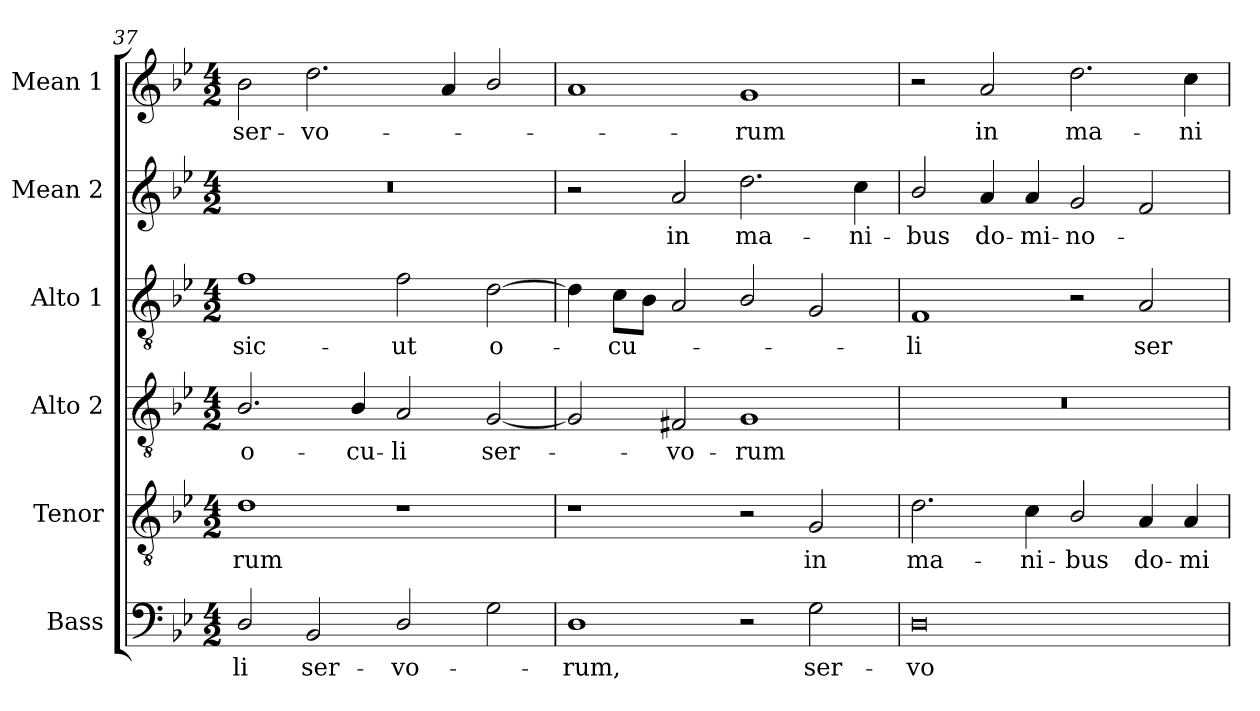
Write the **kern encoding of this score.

**kern	**text	**kern	**text	**kern	**text	**kern	**text	**kern	**text	**kern	**text
*part6	*part6	*part5	*part5	*part4	*part4	*part3	*part3	*part2	*part2	*part1	*part1
*staff6	*staff6	*staff5	*staff5	*staff4	*staff4	*staff3	*staff3	*staff2	*staff2	*staff1	*staff1
*I"Bass	*	*I"Tenor	*	*I"Alto 2	*	*I"Alto 1	*	*I"Mean 2	*	*I"Mean 1	*
*I'B.	*	*I'T.	*	*I'A2.	*	*I'A1	*	*I'M2.	*	*I'M1.	*
!!LO:PB:g=z
*clefF4	*	*clefGv2	*	*clefGv2	*	*clefGv2	*	*clefG2	*	*clefG2	*
*	*	*ITrd7c12	*	*ITrd7c12	*	*ITrd7c12	*	*	*	*	*
*k[b-e-]	*	*k[b-e-]	*	*k[b-e-]	*	*k[b-e-]	*	*k[b-e-]	*	*k[b-e-]	*
*g:	*	*g:	*	*g:	*	*g:	*	*g:	*	*g:	*
*M4/2	*	*M4/2	*	*M4/2	*	*M4/2	*	*M4/2	*	*M4/2	*
=37	=37	=37	=37	=37	=37	=37	=37	=37	=37	=37	=37
!	!LO:LY:b:color=#000000	!	!	!	!	!	!	!	!	!	!
!	!	!	!LO:LY:b:color=#000000	!	!	!	!	!	!	!	!
!	!	!	!	!	!LO:LY:b:color=#000000	!	!	!	!	!	!
!	!	!	!	!	!	!	!LO:LY:b:color=#000000	!LO:N:vis=1	!	!	!
!	!	!	!	!	!	!	!	!	!	!	!LO:LY:b:color=#000000
2Di/	-li	1Di	-rum	2.BB-i/	o-	1Fi	sic-	0r	.	2b-i\	ser-
!	!LO:LY:b:color=#000000	!	!	!	!	!	!	!	!	!	!
!	!	!	!	!	!	!	!	!	!	!	!LO:LY:b:color=#000000
2BB-i/	ser-	.	.	.	.	.	.	.	.	2.ddi\	-vo-
!	!	!	!	!	!LO:LY:b:color=#000000	!	!	!	!	!	!
.	.	.	.	4BB-i/	-cu-	.	.	.	.	.	.
!	!LO:LY:b:color=#000000	!	!	!	!	!	!	!	!	!	!
!	!	!	!	!	!LO:LY:b:color=#000000	!	!	!	!	!	!
!	!	!	!	!	!	!	!LO:LY:b:color=#000000	!	!	!	!
2Di/	-vo-	1r	.	2AAi/	-li	2Fi\	-ut	.	.	.	.
.	.	.	.	.	.	.	.	.	.	4ai/	.
!	!	!	!	!	!LO:LY:b:color=#000000	!	!	!	!	!	!
!	!	!	!	!	!	!	!LO:LY:b:color=#000000	!	!	!	!
2Gi\	.	.	.	[<2GGi/	ser-	[>2Di\	o-	.	.	2b-i/	.
=38	=38	=38	=38	=38	=38	=38	=38	=38	=38	=38	=38
!	!LO:LY:b:color=#000000	!	!	!	!	!	!	!	!	!	!
1Di	-rum,	1r	.	2GGi/]	.	4Di\]	.	2r	.	1ai	.
!	!	!	!	!	!	!	!LO:LY:b:color=#000000	!	!	!	!
.	.	.	.	.	.	8Ci\L	-cu-	.	.	.	.
.	.	.	.	.	.	8BB-i\J	.	.	.	.	.
!	!	!	!	!	!LO:LY:b:color=#000000	!	!	!	!	!	!
!	!	!	!	!	!	!	!	!	!LO:LY:b:color=#000000	!	!
.	.	.	.	2FF#Xi/	-vo-	2AAi/	.	2ai/	in	.	.
!	!	!	!	!	!LO:LY:b:color=#000000	!	!	!	!	!	!
!	!	!	!	!	!	!	!	!	!LO:LY:b:color=#000000	!	!
!	!	!	!	!	!	!	!	!	!	!	!LO:LY:b:color=#000000
2r	.	2r	.	1GGi	-rum	2BB-i/	.	2.ddi\	ma-	1gi	-rum
!	!LO:LY:b:color=#000000	!	!	!	!	!	!	!	!	!	!
!	!	!	!LO:LY:b:color=#000000	!	!	!	!	!	!	!	!
2Gi\	ser-	2GGi/	in	.	.	2GGi/	.	.	.	.	.
!	!	!	!	!	!	!	!	!	!LO:LY:b:color=#000000	!	!
.	.	.	.	.	.	.	.	4cci\	-ni-	.	.
=39	=39	=39	=39	=39	=39	=39	=39	=39	=39	=39	=39
!	!LO:LY:b:color=#000000	!	!	!	!	!	!	!	!	!	!
!	!	!	!LO:LY:b:color=#000000	!LO:N:vis=1	!	!	!	!	!	!	!
!	!	!	!	!	!	!	!LO:LY:b:color=#000000	!	!	!	!
!	!	!	!	!	!	!	!	!	!LO:LY:b:color=#000000	!	!
0Di	-vo-	2.Di\	ma-	0r	.	1FFi	-li	2b-i/	-bus	2r	.
!	!	!	!	!	!	!	!	!	!LO:LY:b:color=#000000	!	!
!	!	!	!	!	!	!	!	!	!	!	!LO:LY:b:color=#000000
.	.	.	.	.	.	.	.	4ai/	do-	2ai/	in
!	!	!	!LO:LY:b:color=#000000	!	!	!	!	!	!	!	!
!	!	!	!	!	!	!	!	!	!LO:LY:b:color=#000000	!	!
.	.	4Ci\	-ni-	.	.	.	.	4ai/	-mi-	.	.
!	!	!	!LO:LY:b:color=#000000	!	!	!	!	!	!	!	!
!	!	!	!	!	!	!	!	!	!LO:LY:b:color=#000000	!	!
!	!	!	!	!	!	!	!	!	!	!	!LO:LY:b:color=#000000
.	.	2BB-i/	-bus	.	.	2r	.	2gi/	-no-	2.ddi\	ma-
!	!	!	!LO:LY:b:color=#000000	!	!	!	!	!	!	!	!
!	!	!	!	!	!	!	!LO:LY:b:color=#000000	!	!	!	!
.	.	4AAi/	do-	.	.	2AAi/	ser	2fi/	.	.	.
!	!	!	!LO:LY:b:color=#000000	!	!	!	!	!	!	!	!
!	!	!	!	!	!	!	!	!	!	!	!LO:LY:b:color=#000000
.	.	4AAi/	-mi-	.	.	.	.	.	.	4cci\	-ni-
=	=	=	=	=	=	=	=	=	=	=	=
*-	*-	*-	*-	*-	*-	*-	*-	*-	*-	*-	*-
